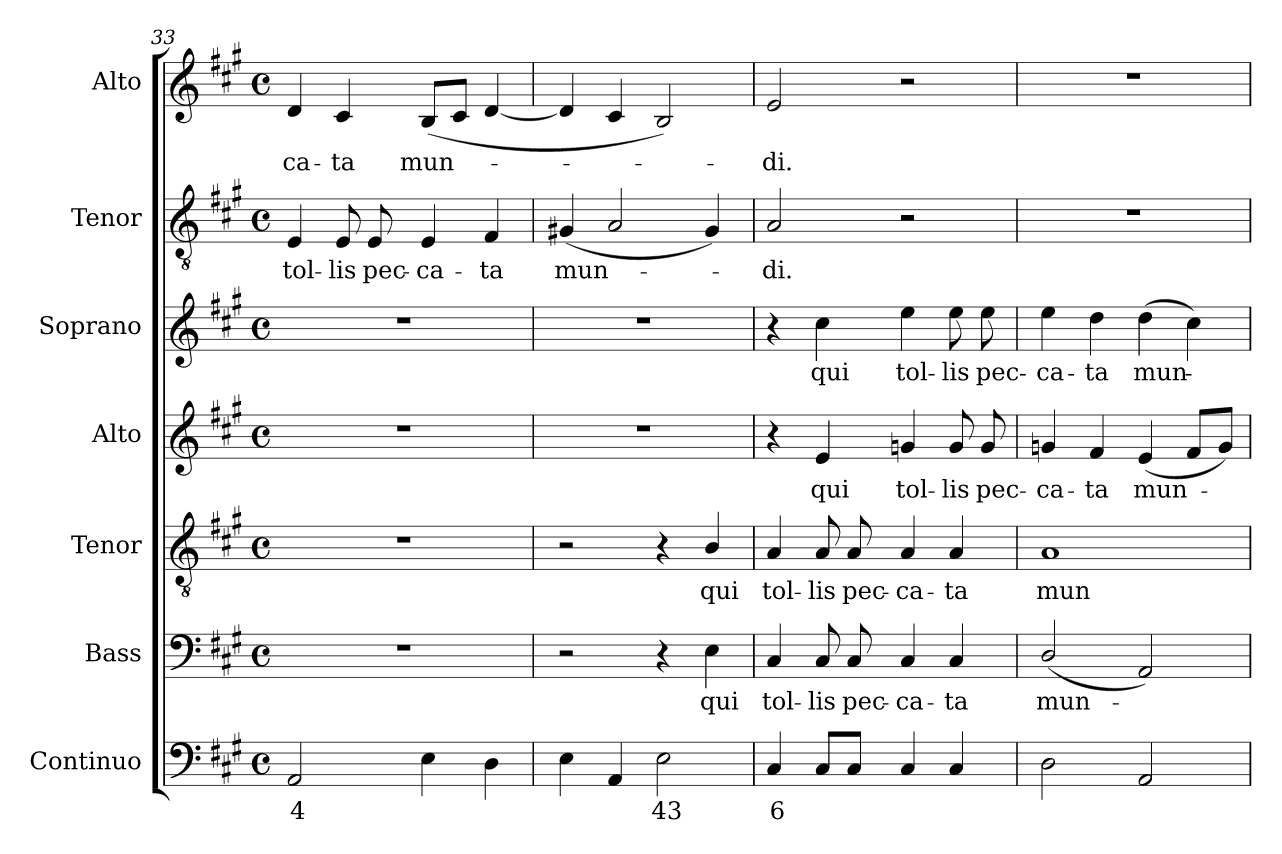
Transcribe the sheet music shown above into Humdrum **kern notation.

**kern	**text	**kern	**text	**kern	**text	**kern	**text	**kern	**text	**kern	**text	**kern	**text
*part7	*part7	*part6	*part6	*part5	*part5	*part4	*part4	*part3	*part3	*part2	*part2	*part1	*part1
*staff7	*staff7	*staff6	*staff6	*staff5	*staff5	*staff4	*staff4	*staff3	*staff3	*staff2	*staff2	*staff1	*staff1
*I"Continuo	*	*I"Bass	*	*I"Tenor	*	*I"Alto	*	*I"Soprano	*	*I"Tenor	*	*I"Alto	*
*I'Cont.	*	*I'B.	*	*I'T.	*	*I'A.	*	*I'S.	*	*I'T.	*	*I'A.	*
!!LO:LB:g=z
*clefF4	*	*clefF4	*	*clefGv2	*	*clefG2	*	*clefG2	*	*clefGv2	*	*clefG2	*
*	*	*	*	*ITrd7c12	*	*	*	*	*	*ITrd7c12	*	*	*
*k[f#c#g#]	*	*k[f#c#g#]	*	*k[f#c#g#]	*	*k[f#c#g#]	*	*k[f#c#g#]	*	*k[f#c#g#]	*	*k[f#c#g#]	*
*A:	*	*A:	*	*A:	*	*A:	*	*A:	*	*A:	*	*A:	*
*M4/4	*	*M4/4	*	*M4/4	*	*M4/4	*	*M4/4	*	*M4/4	*	*M4/4	*
*met(c)	*	*met(c)	*	*met(c)	*	*met(c)	*	*met(c)	*	*met(c)	*	*met(c)	*
=33	=33	=33	=33	=33	=33	=33	=33	=33	=33	=33	=33	=33	=33
!	!LO:LY:b:color=#000000	!	!	!	!	!	!	!	!	!	!	!	!
!	!	!	!	!	!	!	!	!	!	!	!LO:LY:b:color=#000000	!	!
!	!	!	!	!	!	!	!	!	!	!	!	!	!LO:LY:b:color=#000000
2AAi/	4	1r	.	1r	.	1r	.	1r	.	4EEi/	tol-	4di/	-ca-
!	!	!	!	!	!	!	!	!	!	!	!LO:LY:b:color=#000000	!	!
!	!	!	!	!	!	!	!	!	!	!	!	!	!LO:LY:b:color=#000000
.	.	.	.	.	.	.	.	.	.	8EEi/	-lis	4c#i/	-ta
!	!	!	!	!	!	!	!	!	!	!	!LO:LY:b:color=#000000	!	!
.	.	.	.	.	.	.	.	.	.	8EEi/	pec-	.	.
!	!	!	!	!	!	!	!	!	!	!	!LO:LY:b:color=#000000	!	!
!	!	!	!	!	!	!	!	!	!	!	!	!	!LO:LY:b:color=#000000
4Ei\	.	.	.	.	.	.	.	.	.	4EEi/	-ca-	(8Bi/L	mun-
.	.	.	.	.	.	.	.	.	.	.	.	8c#i/J	.
!	!	!	!	!	!	!	!	!	!	!	!LO:LY:b:color=#000000	!	!
4Di\	.	.	.	.	.	.	.	.	.	4FF#i/	-ta	[4di/	.
=34	=34	=34	=34	=34	=34	=34	=34	=34	=34	=34	=34	=34	=34
!	!	!	!	!	!	!	!	!	!	!	!LO:LY:b:color=#000000	!	!
4Ei\	.	2r	.	2r	.	1r	.	1r	.	(4GG#Xi/	mun-	4di/]	.
4AAi/	.	.	.	.	.	.	.	.	.	2AAi/	.	4c#i/	.
!	!LO:LY:b:color=#000000	!	!	!	!	!	!	!	!	!	!	!	!
2Ei\	43	4r	.	4r	.	.	.	.	.	.	.	2Bi/)	.
!	!	!	!LO:LY:b:color=#000000	!	!	!	!	!	!	!	!	!	!
!	!	!	!	!	!LO:LY:b:color=#000000	!	!	!	!	!	!	!	!
.	.	4Ei\	qui	4BBi/	qui	.	.	.	.	4GG#i/)	.	.	.
=35	=35	=35	=35	=35	=35	=35	=35	=35	=35	=35	=35	=35	=35
!	!LO:LY:b:color=#000000	!	!	!	!	!	!	!	!	!	!	!	!
!	!	!	!LO:LY:b:color=#000000	!	!	!	!	!	!	!	!	!	!
!	!	!	!	!	!LO:LY:b:color=#000000	!	!	!	!	!	!	!	!
!	!	!	!	!	!	!	!	!	!	!	!LO:LY:b:color=#000000	!	!
!	!	!	!	!	!	!	!	!	!	!	!	!	!LO:LY:b:color=#000000
4C#i/	6	4C#i/	tol-	4AAi/	tol-	4r	.	4r	.	2AAi/	-di.	2ei/	-di.
!	!	!	!LO:LY:b:color=#000000	!	!	!	!	!	!	!	!	!	!
!	!	!	!	!	!LO:LY:b:color=#000000	!	!	!	!	!	!	!	!
!	!	!	!	!	!	!	!LO:LY:b:color=#000000	!	!	!	!	!	!
!	!	!	!	!	!	!	!	!	!LO:LY:b:color=#000000	!	!	!	!
8C#i/L	.	8C#i/	-lis	8AAi/	-lis	4ei/	qui	4cc#i\	qui	.	.	.	.
!	!	!	!LO:LY:b:color=#000000	!	!	!	!	!	!	!	!	!	!
!	!	!	!	!	!LO:LY:b:color=#000000	!	!	!	!	!	!	!	!
8C#i/J	.	8C#i/	pec-	8AAi/	pec-	.	.	.	.	.	.	.	.
!	!	!	!LO:LY:b:color=#000000	!	!	!	!	!	!	!	!	!	!
!	!	!	!	!	!LO:LY:b:color=#000000	!	!	!	!	!	!	!	!
!	!	!	!	!	!	!	!LO:LY:b:color=#000000	!	!	!	!	!	!
!	!	!	!	!	!	!	!	!	!LO:LY:b:color=#000000	!	!	!	!
4C#i/	.	4C#i/	-ca-	4AAi/	-ca-	4gni/	tol-	4eei\	tol-	2r	.	2r	.
!	!	!	!LO:LY:b:color=#000000	!	!	!	!	!	!	!	!	!	!
!	!	!	!	!	!LO:LY:b:color=#000000	!	!	!	!	!	!	!	!
!	!	!	!	!	!	!	!LO:LY:b:color=#000000	!	!	!	!	!	!
!	!	!	!	!	!	!	!	!	!LO:LY:b:color=#000000	!	!	!	!
4C#i/	.	4C#i/	-ta	4AAi/	-ta	8gi/	-lis	8eei\	-lis	.	.	.	.
!	!	!	!	!	!	!	!LO:LY:b:color=#000000	!	!	!	!	!	!
!	!	!	!	!	!	!	!	!	!LO:LY:b:color=#000000	!	!	!	!
.	.	.	.	.	.	8gi/	pec-	8eei\	pec-	.	.	.	.
=36	=36	=36	=36	=36	=36	=36	=36	=36	=36	=36	=36	=36	=36
!	!	!	!LO:LY:b:color=#000000	!	!	!	!	!	!	!	!	!	!
!	!	!	!	!	!LO:LY:b:color=#000000	!	!	!	!	!	!	!	!
!	!	!	!	!	!	!	!LO:LY:b:color=#000000	!	!	!	!	!	!
!	!	!	!	!	!	!	!	!	!LO:LY:b:color=#000000	!	!	!	!
2Di\	.	(2Di/	mun-	1AAi	mun-	4gni/	-ca-	4eei\	-ca-	1r	.	1r	.
!	!	!	!	!	!	!	!LO:LY:b:color=#000000	!	!	!	!	!	!
!	!	!	!	!	!	!	!	!	!LO:LY:b:color=#000000	!	!	!	!
.	.	.	.	.	.	4f#i/	-ta	4ddi\	-ta	.	.	.	.
!	!	!	!	!	!	!	!LO:LY:b:color=#000000	!	!	!	!	!	!
!	!	!	!	!	!	!	!	!	!LO:LY:b:color=#000000	!	!	!	!
2AAi/	.	2AAi/)	.	.	.	(4ei/	mun-	(4ddi\	mun-	.	.	.	.
.	.	.	.	.	.	8f#i/L	.	4cc#i\)	.	.	.	.	.
.	.	.	.	.	.	8gi/J)	.	.	.	.	.	.	.
=	=	=	=	=	=	=	=	=	=	=	=	=	=
*-	*-	*-	*-	*-	*-	*-	*-	*-	*-	*-	*-	*-	*-
